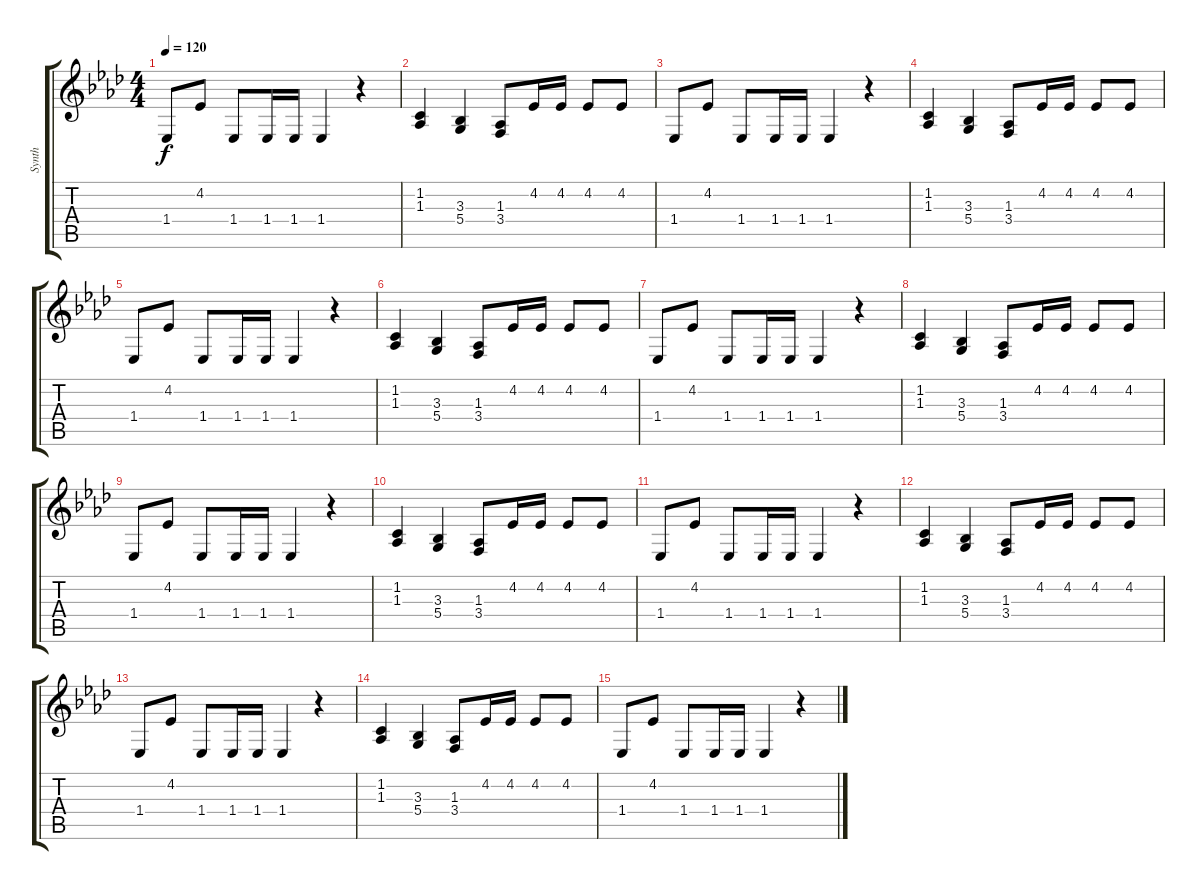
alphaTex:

\track ("Synth" "Synth") {instrument pad1newage}
\staff {score tabs}
\tuning (E4 B3 G3 D3 A2 E2) {hide}
\ts (4 4)
\tempo 120
\clef g2
\ks ab
1.4.8{dy f} 4.2.8 1.4.8 1.4.16 1.4.16 1.4.4 r.4 |
(1.2 1.3).4 (3.3 5.4).4 (1.3 3.4).8 4.2.16 4.2.16 4.2.8 4.2.8 |
1.4.8 4.2.8 1.4.8 1.4.16 1.4.16 1.4.4 r.4 |
(1.2 1.3).4 (3.3 5.4).4 (1.3 3.4).8 4.2.16 4.2.16 4.2.8 4.2.8 |
1.4.8 4.2.8 1.4.8 1.4.16 1.4.16 1.4.4 r.4 |
(1.2 1.3).4 (3.3 5.4).4 (1.3 3.4).8 4.2.16 4.2.16 4.2.8 4.2.8 |
1.4.8 4.2.8 1.4.8 1.4.16 1.4.16 1.4.4 r.4 |
(1.2 1.3).4 (3.3 5.4).4 (1.3 3.4).8 4.2.16 4.2.16 4.2.8 4.2.8 |
1.4.8 4.2.8 1.4.8 1.4.16 1.4.16 1.4.4 r.4 |
(1.2 1.3).4 (3.3 5.4).4 (1.3 3.4).8 4.2.16 4.2.16 4.2.8 4.2.8 |
1.4.8 4.2.8 1.4.8 1.4.16 1.4.16 1.4.4 r.4 |
(1.2 1.3).4 (3.3 5.4).4 (1.3 3.4).8 4.2.16 4.2.16 4.2.8 4.2.8 |
1.4.8 4.2.8 1.4.8 1.4.16 1.4.16 1.4.4 r.4 |
(1.2 1.3).4 (3.3 5.4).4 (1.3 3.4).8 4.2.16 4.2.16 4.2.8 4.2.8 |
1.4.8 4.2.8 1.4.8 1.4.16 1.4.16 1.4.4 r.4
